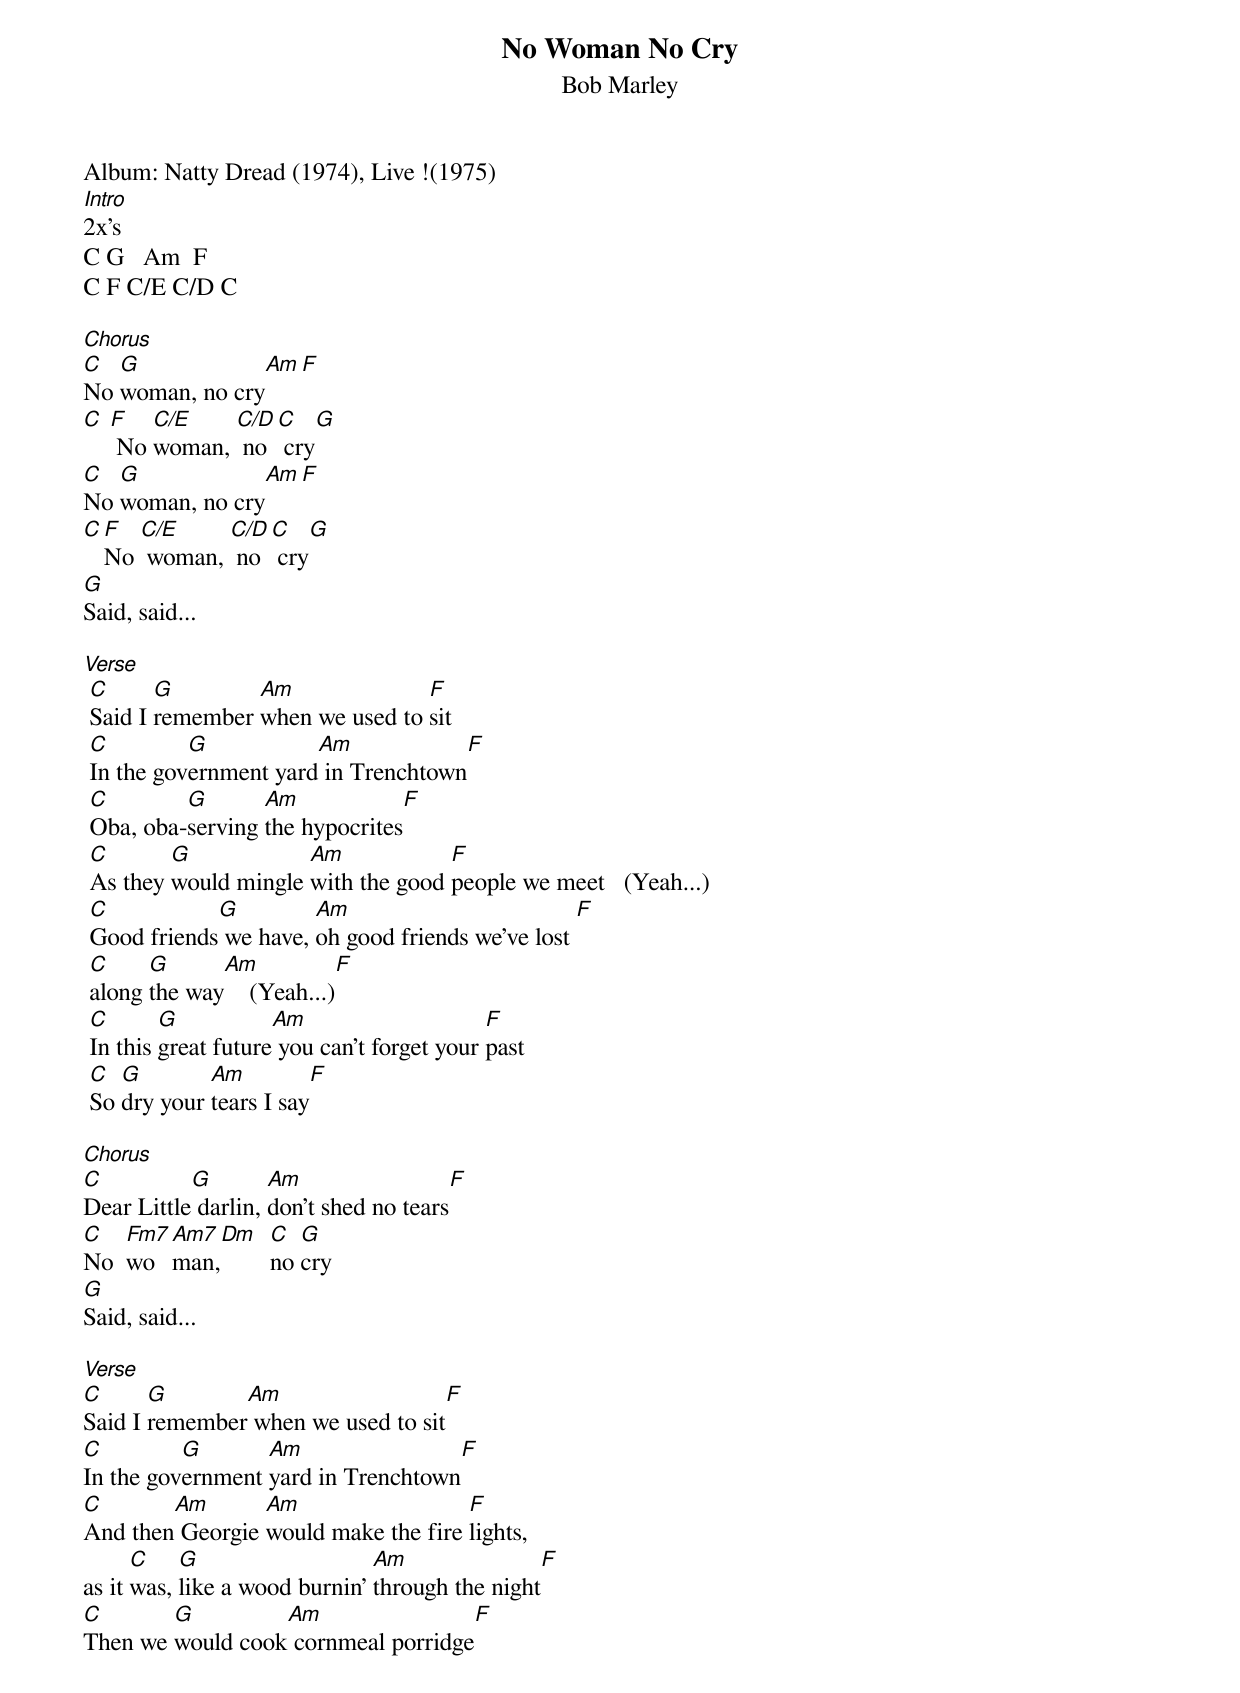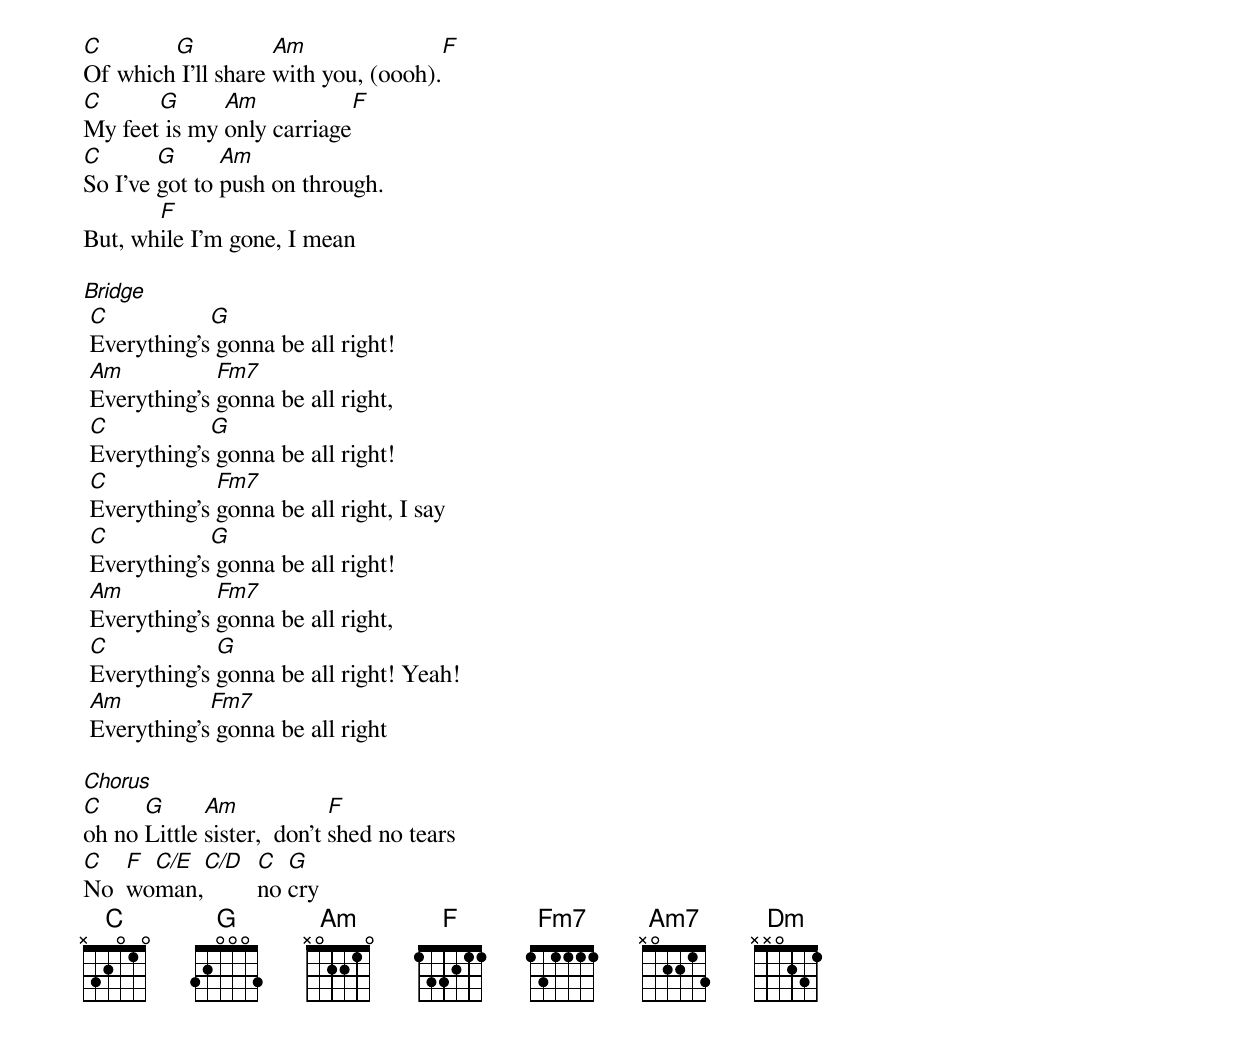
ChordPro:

{title:No Woman No Cry}
{subtitle:Bob Marley}
Album: Natty Dread (1974), Live !(1975)
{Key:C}
[Intro]2x’s
C G   Am  F
C F C/E C/D C

[Chorus]
[C]No [G]woman, no cry[Am][F]
[C] [F] No [C/E]woman, [C/D] no[C] cry[G]
[C]No [G]woman, no cry[Am][F]
[C][F]No [C/E] woman, [C/D] no[C] cry[G]
[G]Said, said...

[Verse]
 [C]Said I [G]remember [Am]when we used to [F]sit
 [C]In the gov[G]ernment yard[Am] in Trenchtown[F]
 [C]Oba, oba-[G]serving [Am]the hypocrites[F]
 [C]As they [G]would mingle [Am]with the good [F]people we meet   (Yeah...)
 [C]Good friends[G] we have, [Am]oh good friends we've lost [F]
 [C]along [G]the way[Am]    (Yeah...)[F]
 [C]In this [G]great future[Am] you can't forget your [F]past
 [C]So [G]dry your [Am]tears I say[F]

[Chorus]
[C]Dear Little[G] darlin, [Am]don't shed no tears[F]
[C]No  [Fm7]wo[Am7]man,[Dm]  [C]no [G]cry
[G]Said, said...

[Verse]
[C]Said I [G]remember[Am] when we used to sit[F]
[C]In the gov[G]ernment [Am]yard in Trenchtown[F]
[C]And then[Am] Georgie [Am]would make the fire [F]lights,
as it [C]was, [G]like a wood burnin' [Am]through the night[F]
[C]Then we [G]would cook[Am] cornmeal porridge[F]
[C]Of which[G] I'll share [Am]with you, (oooh).[F]
[C]My feet[G] is my [Am]only carriage[F]
[C]So I've [G]got to [Am]push on through.
But, wh[F]ile I'm gone, I mean

[Bridge]
 [C]Everything's[G] gonna be all right!
 [Am]Everything's [Fm7]gonna be all right,
 [C]Everything's[G] gonna be all right!
 [C]Everything's [Fm7]gonna be all right, I say
 [C]Everything's[G] gonna be all right!
 [Am]Everything's [Fm7]gonna be all right,
 [C]Everything's [G]gonna be all right! Yeah!
 [Am]Everything's[Fm7] gonna be all right

[Chorus]
[C]oh no [G]Little [Am]sister,  don't [F]shed no tears
[C]No  [F]wo[C/E]man,[C/D]  [C]no [G]cry
